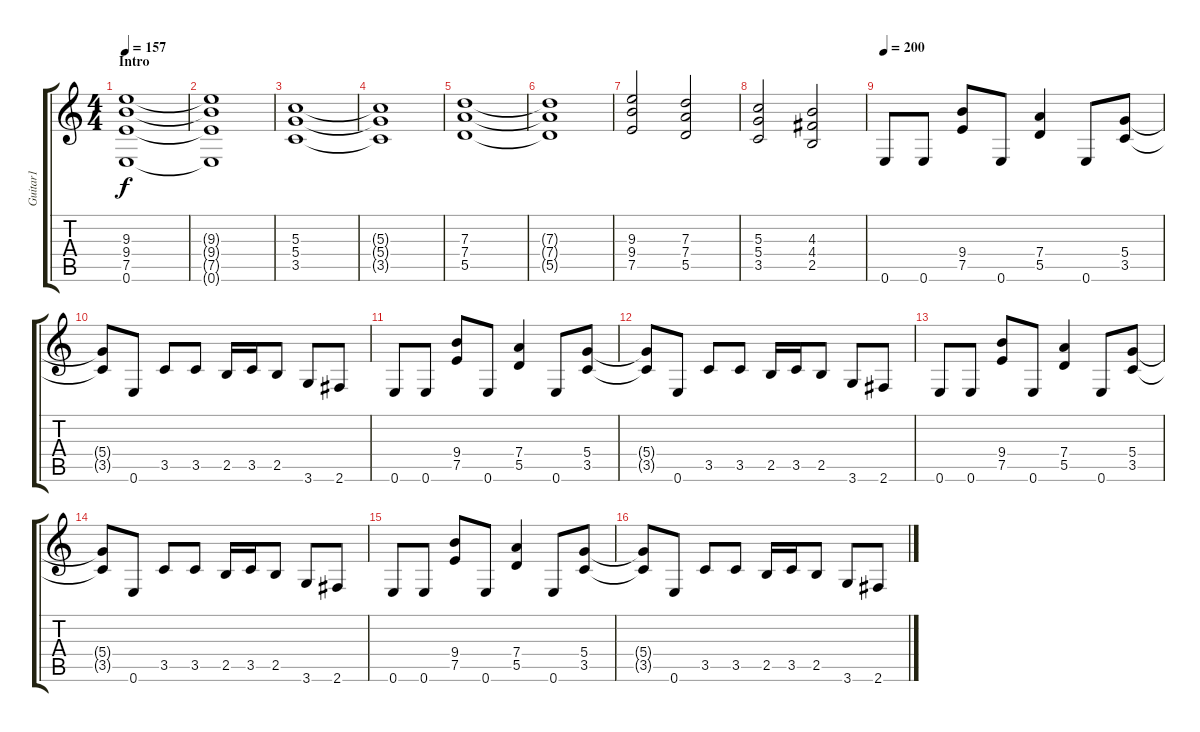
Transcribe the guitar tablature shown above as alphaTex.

\track ("Guitar1" "Guitar1") {instrument distortionguitar}
\staff {score tabs}
\tuning (E4 B3 G3 D3 A2 E2) {hide}
\ts (4 4)
\section ("" "Intro")
\tempo 157
\tempo 200
\tempo 157
\clef g2
\ks c
(9.3 9.4 7.5 0.6).1{dy f instrument distortionguitar} |
(9.3{t} 9.4{t} 7.5{t} 0.6{t}).1 |
(5.3 5.4 3.5).1 |
(5.3{t} 5.4{t} 3.5{t}).1 |
(7.3 7.4 5.5).1 |
(7.3{t} 7.4{t} 5.5{t}).1 |
(9.3 9.4 7.5).2 (7.3 7.4 5.5).2 |
(5.3 5.4 3.5).2 (4.3 4.4 2.5).2 |
\tempo 200
0.6.8 0.6.8 (9.4 7.5).8 0.6.8 (7.4 5.5).4 0.6.8 (5.4 3.5).8 |
(5.4{t} 3.5{t}).8 0.6.8 3.5.8 3.5.8 2.5.16 3.5.16 2.5.8 3.6.8 2.6.8 |
0.6.8 0.6.8 (9.4 7.5).8 0.6.8 (7.4 5.5).4 0.6.8 (5.4 3.5).8 |
(5.4{t} 3.5{t}).8 0.6.8 3.5.8 3.5.8 2.5.16 3.5.16 2.5.8 3.6.8 2.6.8 |
0.6.8 0.6.8 (9.4 7.5).8 0.6.8 (7.4 5.5).4 0.6.8 (5.4 3.5).8 |
(5.4{t} 3.5{t}).8 0.6.8 3.5.8 3.5.8 2.5.16 3.5.16 2.5.8 3.6.8 2.6.8 |
0.6.8 0.6.8 (9.4 7.5).8 0.6.8 (7.4 5.5).4 0.6.8 (5.4 3.5).8 |
(5.4{t} 3.5{t}).8 0.6.8 3.5.8 3.5.8 2.5.16 3.5.16 2.5.8 3.6.8 2.6.8
